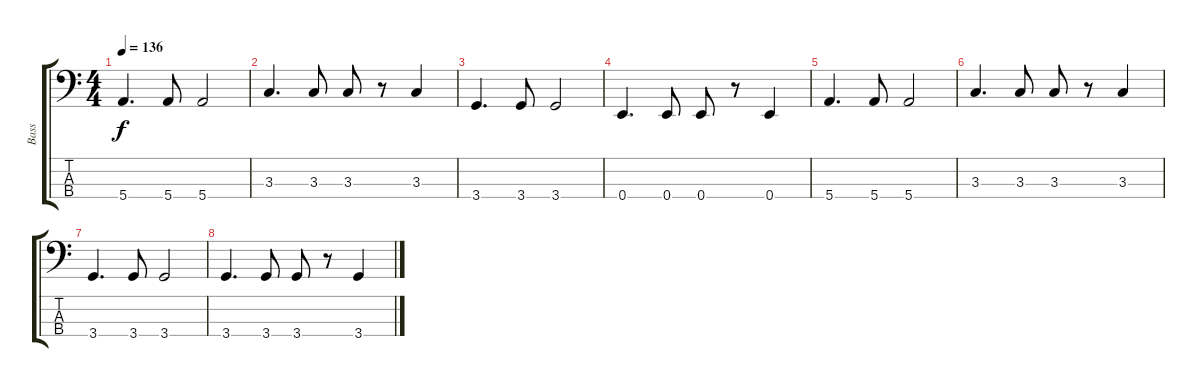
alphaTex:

\track ("Bass" "Bass") {instrument electricbassfinger}
\staff {score tabs}
\tuning (G2 D2 A1 E1) {hide}
\ts (4 4)
\tempo 136
\clef f4
\ks c
5.4.4{d dy f} 5.4.8 5.4.2 |
3.3.4{d} 3.3.8 3.3.8 r.8 3.3.4 |
3.4.4{d} 3.4.8 3.4.2 |
0.4.4{d} 0.4.8 0.4.8 r.8 0.4.4 |
5.4.4{d} 5.4.8 5.4.2 |
3.3.4{d} 3.3.8 3.3.8 r.8 3.3.4 |
3.4.4{d} 3.4.8 3.4.2 |
3.4.4{d} 3.4.8 3.4.8 r.8 3.4.4
